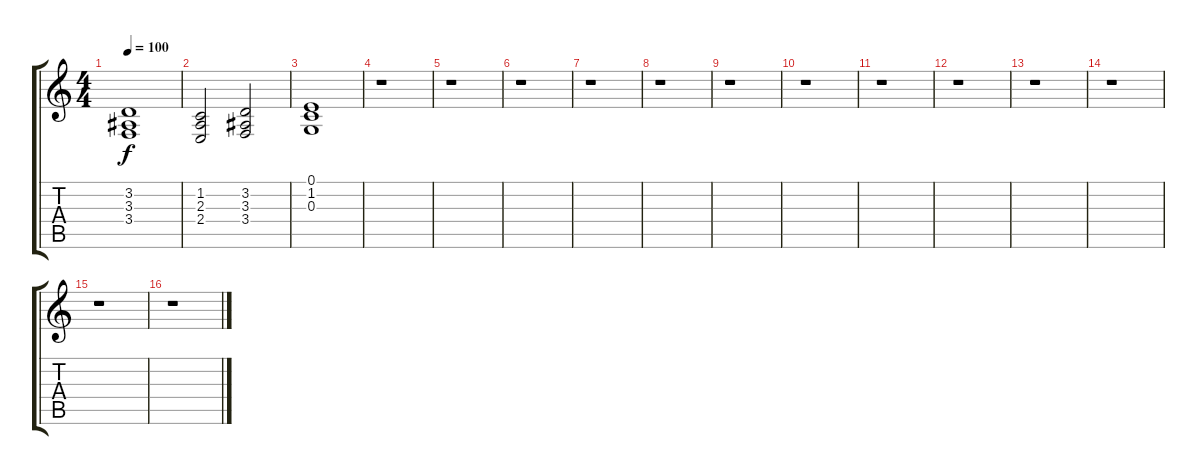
\track "" {instrument synthstrings2}
\staff {score tabs}
\tuning (E4 B3 G3 D3 A2 E2) {hide}
\ts (4 4)
\tempo 100
\clef g2
\ks c
(3.2 3.3 3.4).1{dy f} |
(1.2 2.3 2.4).2 (3.2 3.3 3.4).2 |
(0.1 1.2 0.3).1 |
r.1 |
r.1 |
r.1 |
r.1 |
r.1 |
r.1 |
r.1 |
r.1 |
r.1 |
r.1 |
r.1 |
r.1 |
r.1
